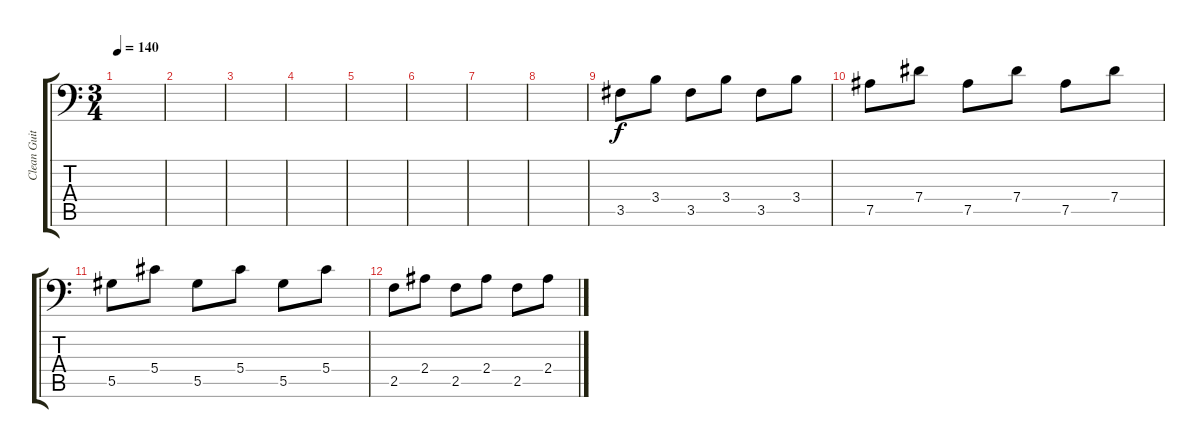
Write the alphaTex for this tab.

\track ("Clean Guitar I" "Clean Guit") {instrument acousticguitarsteel}
\staff {score tabs}
\tuning (Bb3 F3 Db3 Ab2 Eb2 Bb1) {hide}
\ts (3 4)
\tempo 140
\clef f4
\ks c
|
|
|
|
|
|
|
|
3.5.8 3.4.8 3.5.8 3.4.8 3.5.8 3.4.8 |
7.5.8 7.4.8 7.5.8 7.4.8 7.5.8 7.4.8 |
5.5.8 5.4.8 5.5.8 5.4.8 5.5.8 5.4.8 |
2.5.8 2.4.8 2.5.8 2.4.8 2.5.8 2.4.8
